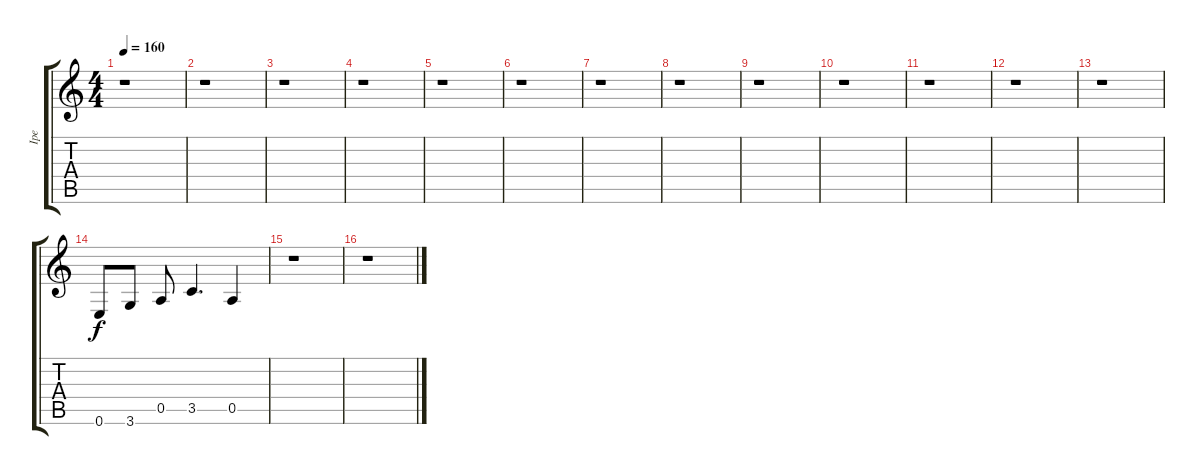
\track ("Ipe" "Ipe") {instrument overdrivenguitar}
\staff {score tabs}
\tuning (E4 B3 G3 D3 A2 E2) {hide}
\ts (4 4)
\tempo 160
\clef g2
\ks c
r.1{dy f} |
r.1 |
r.1 |
r.1 |
r.1 |
r.1 |
r.1 |
r.1 |
r.1 |
r.1 |
r.1 |
r.1 |
r.1 |
0.6.8 3.6.8 0.5.8 3.5.4{d} 0.5.4 |
r.1 |
r.1
